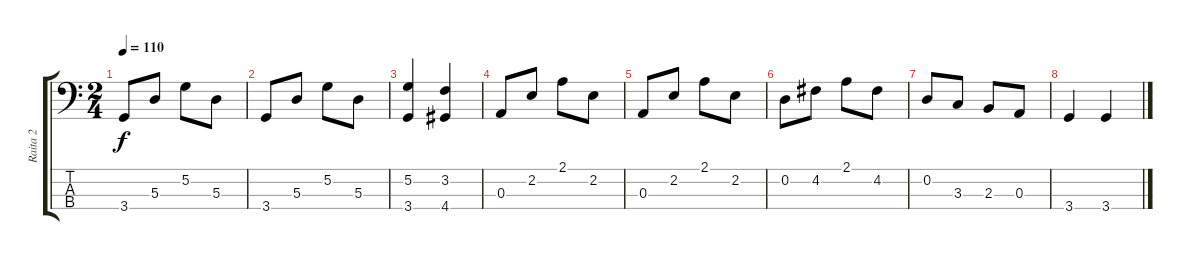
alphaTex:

\track ("Raita 2" "Raita 2") {instrument electricbassfinger}
\staff {score tabs}
\tuning (G2 D2 A1 E1) {hide}
\ts (2 4)
\tempo 110
\clef f4
\ks c
3.4.8{dy f instrument electricbassfinger} 5.3.8 5.2.8 5.3.8 |
3.4.8 5.3.8 5.2.8 5.3.8 |
(5.2 3.4).4 (3.2 4.4).4 |
0.3.8 2.2.8 2.1.8 2.2.8 |
0.3.8 2.2.8 2.1.8 2.2.8 |
0.2.8 4.2.8 2.1.8 4.2.8 |
0.2.8 3.3.8 2.3.8 0.3.8 |
3.4.4 3.4.4
